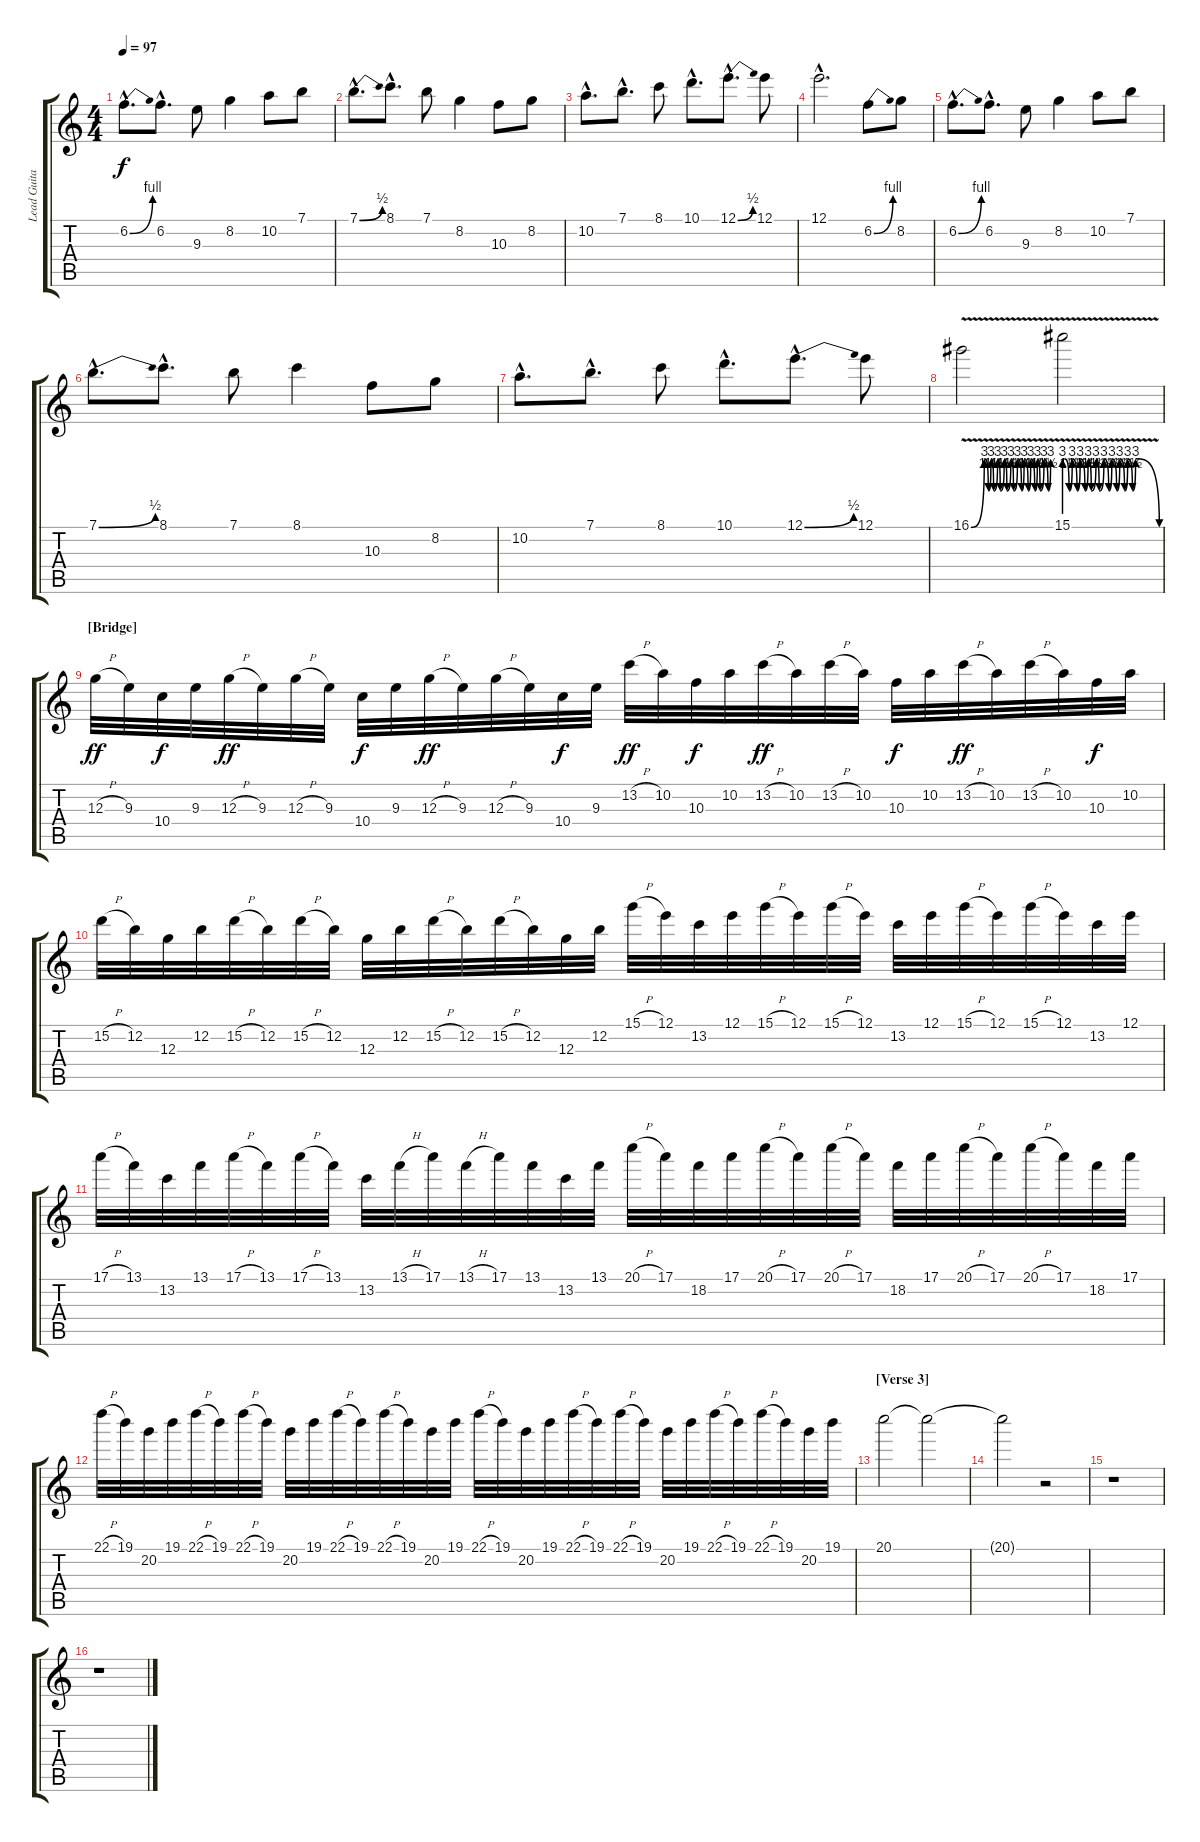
\track ("Lead Guitar 1" "Lead Guita") {instrument distortionguitar}
\staff {score tabs}
\tuning (E4 B3 G3 D3 A2 E2) {hide}
\ts (4 4)
\tempo 97
\clef g2
\ks c
6.2{be (bend 0 0 60 4) hac}.8{d dy f} 6.2{hac}.8{d} 9.3.8 8.2.4 10.2.8 7.1.8 |
7.1{be (bend 0 0 60 2) hac}.8{d} 8.1{hac}.8{d} 7.1.8 8.2.4 10.3.8 8.2.8 |
10.2{hac}.8{d} 7.1{hac}.8{d} 8.1.8 10.1{hac}.8{d} 12.1{be (bend 0 0 60 2) hac}.8{d} 12.1.8 |
12.1{hac}.2{d} 6.2{be (bend 0 0 60 4)}.8{volume 14} 8.2.8 |
\section ("" "")
6.2{be (bend 0 0 60 4) hac}.8{d} 6.2{hac}.8{d} 9.3.8 8.2.4 10.2.8 7.1.8 |
7.1{be (bend 0 0 60 2) hac}.8{d} 8.1{hac}.8{d} 7.1.8 8.1.4 10.3.8 8.2.8 |
10.2{hac}.8{d} 7.1{hac}.8{d} 8.1.8 10.1{hac}.8{d} 12.1{be (bend 0 0 60 2) hac}.8{d} 12.1.8 |
16.1{be (custom 0 0 10 12 13 6 15 12 17 6 20 12 22 6 25 12 27 6 30 12 32 6 35 12 38 6 40 12 43 6 45 12 48 6 50 12 52 6 55 12 58 6 60 12) v}.2 15.1{be (custom 0 12 3 6 5 12 8 6 10 12 13 6 15 12 17 6 20 12 22 6 25 12 28 6 30 12 33 6 35 12 38 6 40 12 43 6 45 12 60 0) v}.2 |
\section ("" "[Bridge]")
12.3{h}.32{dy ff volume 16} 9.3.32 10.4.32{dy f} 9.3.32 12.3{h}.32{dy ff} 9.3.32 12.3{h}.32 9.3.32 10.4.32{dy f} 9.3.32 12.3{h}.32{dy ff} 9.3.32 12.3{h}.32 9.3.32 10.4.32{dy f} 9.3.32 13.2{h}.32{dy ff} 10.2.32 10.3.32{dy f} 10.2.32 13.2{h}.32{dy ff} 10.2.32 13.2{h}.32 10.2.32 10.3.32{dy f} 10.2.32 13.2{h}.32{dy ff} 10.2.32 13.2{h}.32 10.2.32 10.3.32{dy f} 10.2.32 |
15.2{h}.32 12.2.32 12.3.32 12.2.32 15.2{h}.32 12.2.32 15.2{h}.32 12.2.32 12.3.32 12.2.32 15.2{h}.32 12.2.32 15.2{h}.32 12.2.32 12.3.32 12.2.32 15.1{h}.32 12.1.32 13.2.32 12.1.32 15.1{h}.32 12.1.32 15.1{h}.32 12.1.32 13.2.32 12.1.32 15.1{h}.32 12.1.32 15.1{h}.32 12.1.32 13.2.32 12.1.32 |
17.1{h}.32 13.1.32 13.2.32 13.1.32 17.1{h}.32 13.1.32 17.1{h}.32 13.1.32 13.2.32 13.1{h}.32 17.1.32 13.1{h}.32 17.1.32 13.1.32 13.2.32 13.1.32 20.1{h}.32 17.1.32 18.2.32 17.1.32 20.1{h}.32 17.1.32 20.1{h}.32 17.1.32 18.2.32 17.1.32 20.1{h}.32 17.1.32 20.1{h}.32 17.1.32 18.2.32 17.1.32 |
22.1{h}.32 19.1.32 20.2.32 19.1.32 22.1{h}.32 19.1.32 22.1{h}.32 19.1.32 20.2.32 19.1.32 22.1{h}.32 19.1.32 22.1{h}.32 19.1.32 20.2.32 19.1.32 22.1{h}.32 19.1.32 20.2.32 19.1.32 22.1{h}.32 19.1.32 22.1{h}.32 19.1.32 20.2.32 19.1.32 22.1{h}.32 19.1.32 22.1{h}.32 19.1.32 20.2.32 19.1.32 |
\section ("" "[Verse 3]")
20.1.2{volume 2} 20.1{t}.2 |
20.1{t}.2 r.2{volume 16} |
r.1 |
r.1
